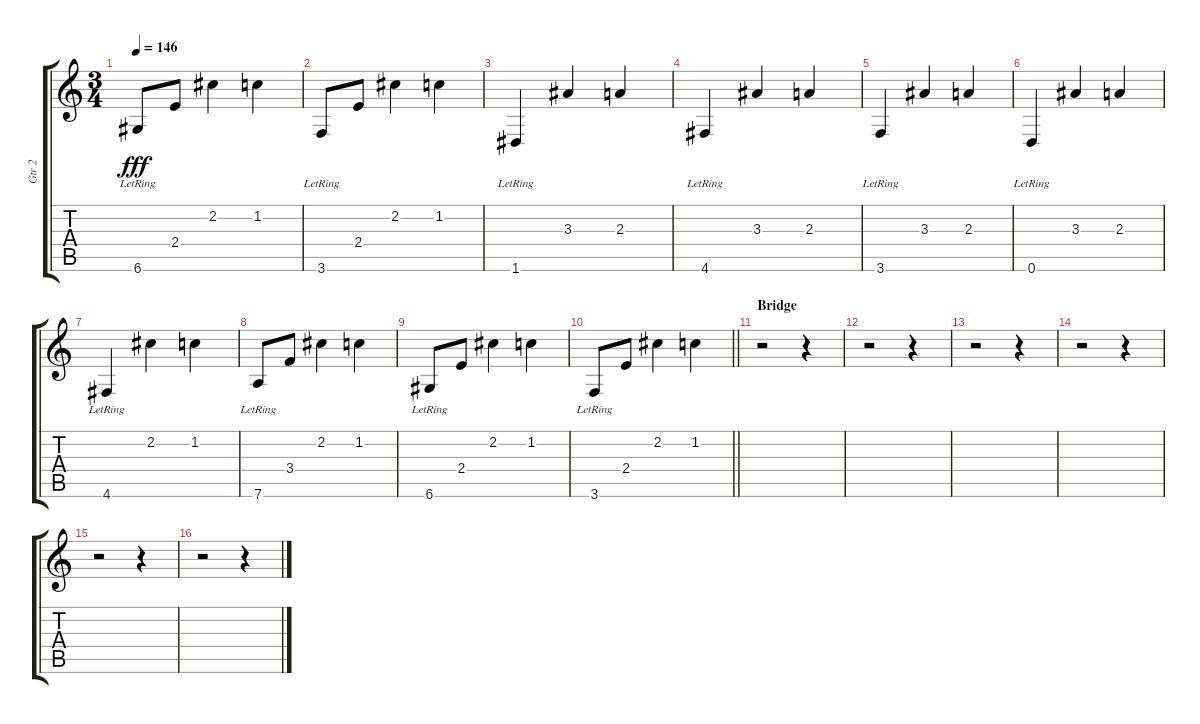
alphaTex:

\track ("Gtr 2" "Gtr 2") {instrument distortionguitar}
\staff {score tabs}
\tuning (E4 B3 G3 D3 A2 D2) {hide}
\ts (3 4)
\tempo 146
\clef g2
\ks c
6.6{lr}.8{dy fff} 2.4.8 2.2.4 1.2.4 |
3.6{lr}.8 2.4.8 2.2.4 1.2.4 |
1.6{lr}.4 3.3.4 2.3.4 |
4.6{lr}.4 3.3.4 2.3.4 |
3.6{lr}.4 3.3.4 2.3.4 |
0.6{lr}.4 3.3.4 2.3.4 |
4.6{lr}.4 2.2.4 1.2.4 |
7.6{lr}.8 3.4.8 2.2.4 1.2.4 |
6.6{lr}.8 2.4.8 2.2.4 1.2.4 |
\barLineRight lightlight
3.6{lr}.8 2.4.8 2.2.4 1.2.4 |
\section ("" "Bridge")
r.2 r.4 |
r.2 r.4 |
r.2 r.4 |
r.2 r.4 |
r.2 r.4 |
r.2 r.4
